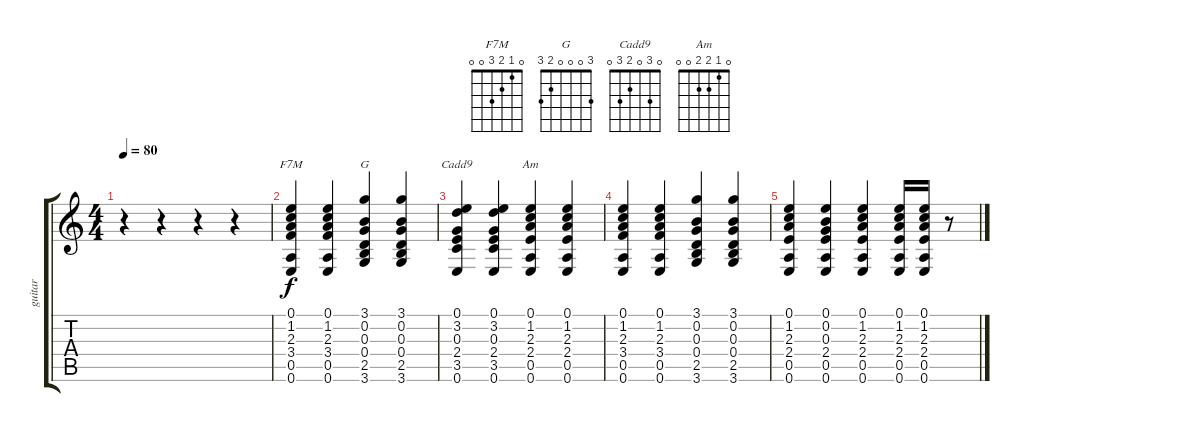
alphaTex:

\track ("guitar" "guitar") {instrument acousticguitarsteel}
\staff {score tabs}
\tuning (E4 B3 G3 D3 A2 E2) {hide}
\chord ("F7M" 0 1 2 3 0 0)
\chord ("G" 3 0 0 0 2 3)
\chord ("Cadd9" 0 3 0 2 3 0)
\chord ("Am" 0 1 2 2 0 0)
\ts (4 4)
\tempo 80
\clef g2
\ks c
r.4{dy f instrument acousticguitarsteel} r.4 r.4 r.4 |
(0.1 1.2 2.3 3.4 0.5 0.6).4{ch "F7M"} (0.1 1.2 2.3 3.4 0.5 0.6).4 (3.1 0.2 0.3 0.4 2.5 3.6).4{ch "G"} (3.1 0.2 0.3 0.4 2.5 3.6).4 |
(0.1 3.2 0.3 2.4 3.5 0.6).4{ch "Cadd9"} (0.1 3.2 0.3 2.4 3.5 0.6).4 (0.1 1.2 2.3 2.4 0.5 0.6).4{ch "Am"} (0.1 1.2 2.3 2.4 0.5 0.6).4 |
(0.1 1.2 2.3 3.4 0.5 0.6).4 (0.1 1.2 2.3 3.4 0.5 0.6).4 (3.1 0.2 0.3 0.4 2.5 3.6).4 (3.1 0.2 0.3 0.4 2.5 3.6).4 |
(0.1 1.2 2.3 2.4 0.5 0.6).4 (0.1 0.2 0.3 2.4 0.5 0.6).4 (0.1 1.2 2.3 2.4 0.5 0.6).4 (0.1 1.2 2.3 2.4 0.5 0.6).16 (0.1 1.2 2.3 2.4 0.5 0.6).16 r.8
